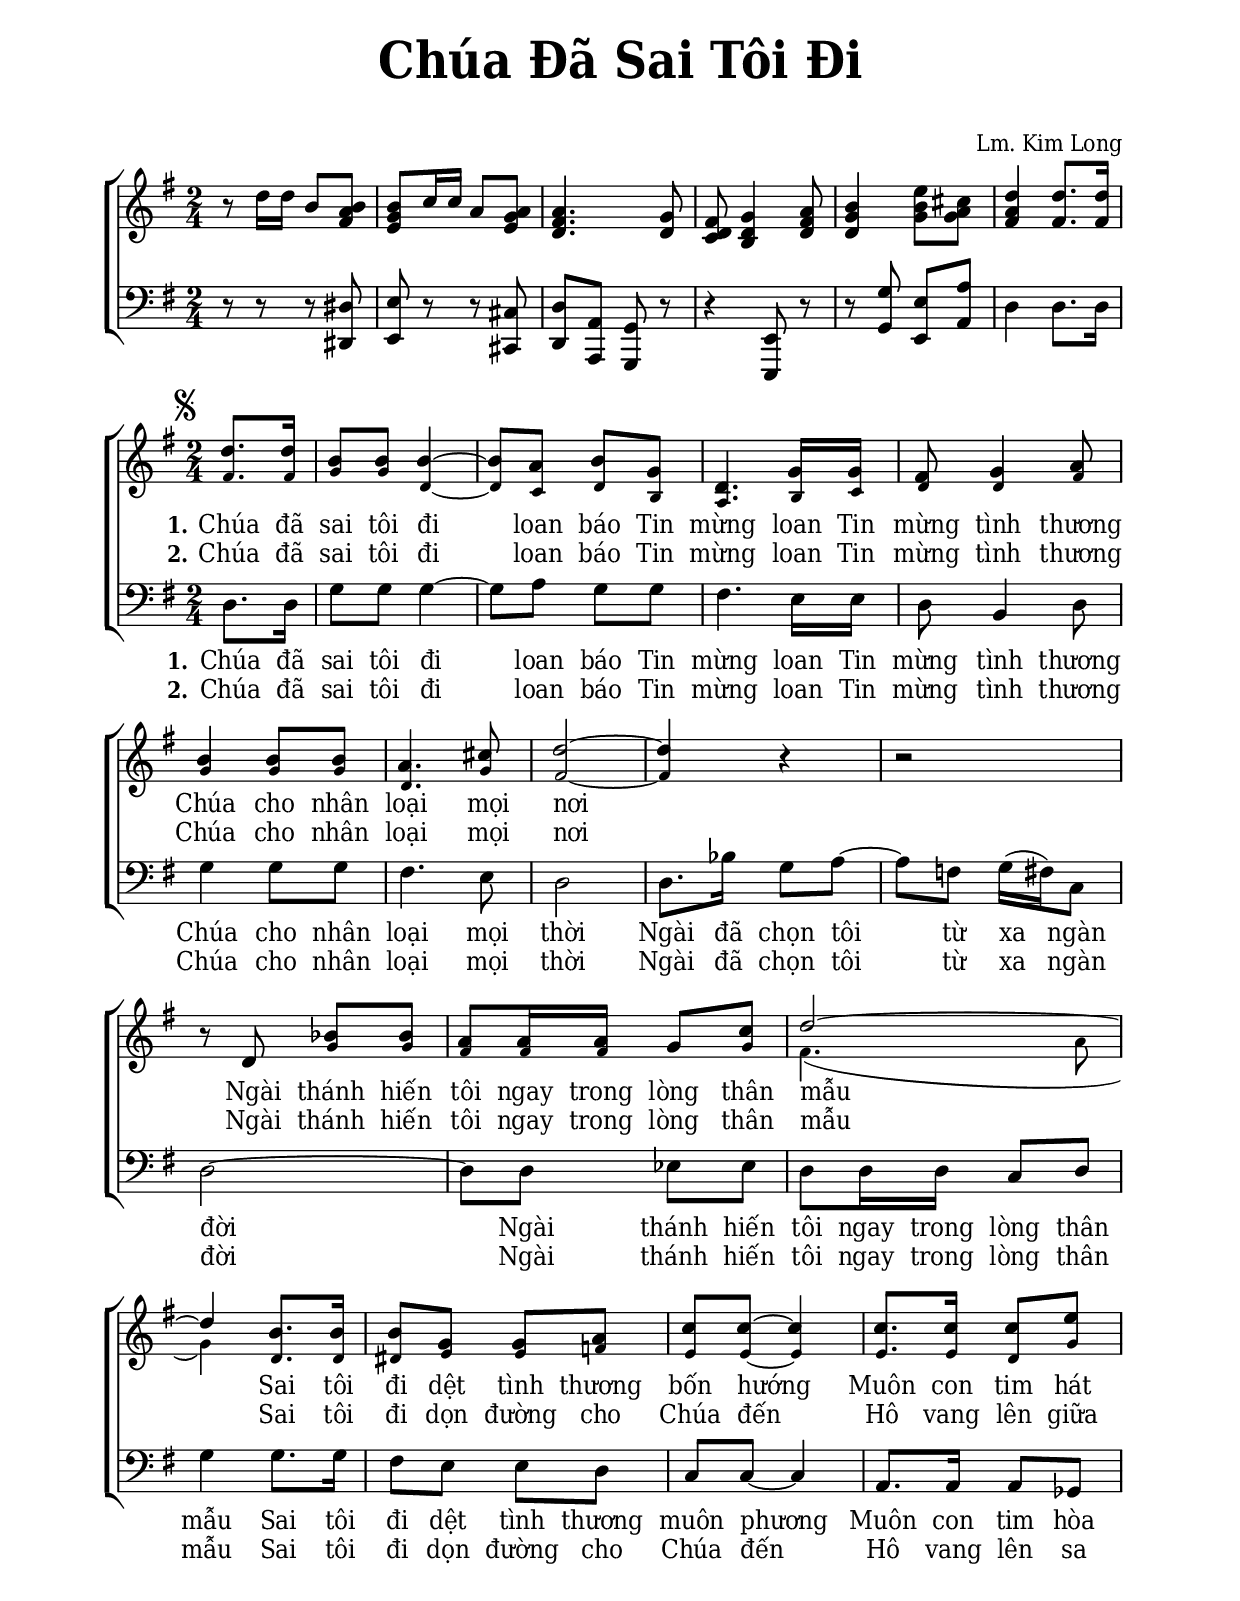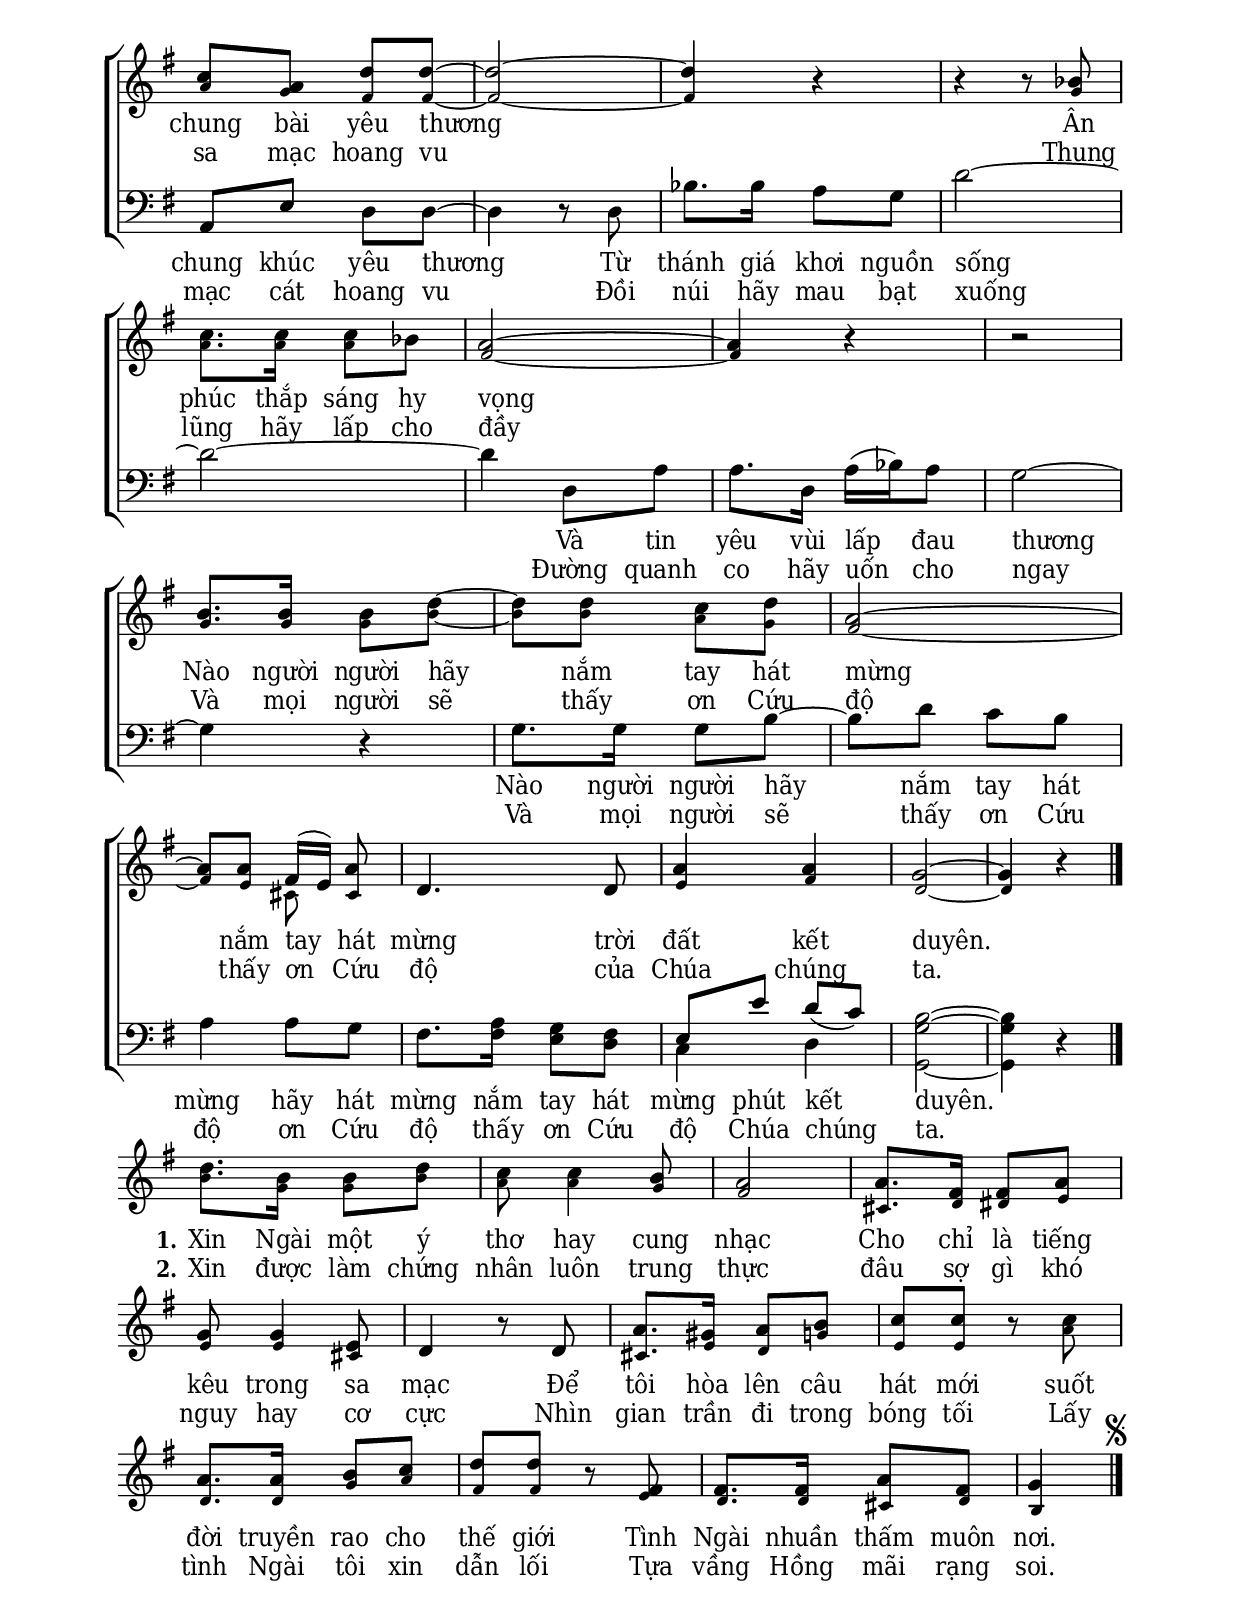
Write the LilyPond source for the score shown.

% Cài đặt chung\
\version "2.22.1"
\include "english.ly"

\header {
  title = \markup { \fontsize #3 "Chúa Đã Sai Tôi Đi" }
  composer = " "
  arranger = "Lm. Kim Long"
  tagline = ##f
}

nhacIntroSop = \relative c'' {
  r8 d16 d b8 <b a fs> |
  <b g e> c16 c a8 <a g e> |
  <a fs d>4. <g d>8 |
  <fs d c> <g d b>4 <a fs d>8 |
  <b g d>4 <e b g>8 <cs a g> |
  <d a fs>4 <d fs,>8. <d fs,>16
}

nhacIntroBas = \relative c {
  r8 r r <ds ds,> |
  <e e,> r r <cs cs,> |
  <d d,> <a a,> <g g,> r |
  r4 <e e,>8 r |
  r <g' g,> <e e,> <a a,> |
  d,4 d8. d16
}

% Nhạc phiên khúc
nhacPhienKhucSopMot = \relative c'' {
  \once \override Score.RehearsalMark.font-size = #0.1
  \mark \markup { \musicglyph #"scripts.segno" }
  \partial 4 d8. d16 |
  b8 b b4 ~ |
  b8 a b g |
  d4. g16 g |
  fs8 g4 a8 |
  b4 b8 b |
  a4. cs8 |
  d2 ~ |
  d4 r |
  r2
  r8 d, bf' bf |
  a a16 a g8 c |
  d2 ~ |
  d4 b8. b16 |
  b8 g g a |
  c c ~ c4 |
  c8. c16 c8 e |
  c a d d ~ |
  d2 ~ |
  d4 r |
  r r8 bf |
  c8. c16 c8 bf |
  a2 ~ |
  a4 r |
  r2
  b8. b16 b8 d ~ |
  d d c d |
  a2 ~ |
  a8 a fs16 (e) a8 |
  d,4. d8 |
  a'4 a |
  g2 ~ |
  g4 r \bar "|." \break
  
  d'8. b16 b8 d |
  c c4 b8 |
  a2 |
  a8. fs16 fs8 a |
  g g4 e8 |
  d4 r8 d |
  a'8. gs16 a8 b |
  c c r c |
  a8. a16 b8 c |
  d d r fs, |
  fs8. fs16 a8 fs |
  g4
  \once \override Score.RehearsalMark.font-size = #0.1
  \mark \markup { \musicglyph #"scripts.segno" }
  \bar "|."
}

nhacPhienKhucAltoMot = \relative c' {
  fs8. fs16 |
  g8 g d4 ~ |
  d8 c d b |
  a4. b16 c |
  d8 d4 fs8 |
  g4 g8 g |
  d4. g8 |
  fs2 ~ |
  fs4 r |
  r2
  r8 d g g |
  fs fs16 fs g8 g |
  fs4. (a8 |
  g4) d8. d16 |
  ds8 e e f! |
  e8 e ~ e4 |
  e8. e16 d8 g |
  a g fs fs ~ |
  fs2 ~ |
  fs4 r |
  r r8 g a8. a16 a8 bf |
  fs2 ~ |
  fs4 r |
  r2
  g8. g16 g8 b ~ |
  b b a g |
  fs2 ~ |
  fs8 e cs cs |
  d4. d8 |
  e4 fs |
  d2 ~ |
  d4 r | \break
  
  b'8. g16 g8 b |
  a a4 g8 |
  fs2 |
  cs8. d16 ds8 e |
  e e4 cs8 |
  d4 r8 d |
  cs8. e16 d8 g! |
  e e r a |
  d,8. d16 g8 a |
  fs fs r e |
  d8. d16 cs8 d |
  b4
}

nhacPhienKhucBasMot = \relative c {
  \partial 4 d8. d16 |
  g8 g g4 ~ |
  g8 a g g |
  fs4. e16 e |
  d8  b4 d8 |
  g4 g8 g |
  fs4. e8 |
  d2 |
  d8. bf'16 g8 a ~ |
  a f! g16 (fs) c8 |
  d2 ~ |
  d8 d ef ef |
  d d16 d c8 d |
  g4 g8. g16 |
  fs8 e e d |
  c c ~ c4 |
  a8. a16 a8 gf |
  a e' d d ~ |
  d4 r8 d |
  bf'8. bf16 a8 g |
  d'2 ~ |
  d2 ~ |
  d4 d,8 a' |
  a8. d,16 a' (bf) a8 |
  g2 ~ |
  g4 r |
  g8. g16 g8 b ~ |
  b d c b |
  a4 a8 g |
  fs8. <a fs>16 <g e>8 <fs d> |
  <<
    { \voiceOne e e' d _(c) }
    \new Voice { \voiceTwo c,4 d }
  >>
  \oneVoice
  <b' g g,>2 ~ |
  <b g g,>4 r
}

nhacPhienKhucSopHai = \relative c'' {
  d8. b16 b8 d |
  c c4 b8 |
  a2 |
  a8. fs16 fs8 a |
  g g4 e8 |
  d4 r8 d |
  a'8. gs16 a8 b |
  c c r c |
  a8. a16 b8 c |
  d d r fs, |
  fs8. fs16 a8 fs |
  g4
  \once \override Score.RehearsalMark.font-size = #0.1
  \mark \markup { \musicglyph #"scripts.segno" }
  \bar "|."
}

nhacPhienKhucBasHai = \relative c'' {
  b8. g16 g8 b |
  a a4 g8 |
  fs2 |
  cs8. d16 ds8 e |
  e e4 cs8 |
  d4 r8 d |
  cs8. e16 d8 g! |
  e e r a |
  d,8. d16 g8 a |
  fs fs r e |
  d8. d16 cs8 d |
  b4
}

% Lời phiên khúc
loiPhienKhucSopMot = \lyrics {
  \set stanza = "1."
  Chúa đã sai tôi đi loan báo Tin mừng
  loan Tin mừng tình thương Chúa cho nhân loại mọi nơi
  Ngài thánh hiến tôi ngay trong lòng thân mẫu
  Sai tôi đi dệt tình thương bốn hướng
  Muôn con tim hát chung bài yêu thương
  Ân phúc thắp sáng hy vọng
  Nào người người hãy nắm tay hát mừng
  nắm tay hát mừng trời đất kết duyên.
  
  \set stanza = "1."
  Xin Ngài một ý thơ hay cung nhạc
  Cho chỉ là tiếng kêu trong sa mạc
  Để tôi hòa lên câu hát mới
  suốt đời truyền rao cho thế giới
  Tình Ngài nhuần thấm muôn nơi.
}

loiPhienKhucSopHai = \lyrics {
  \set stanza = "2."
  Chúa đã sai tôi đi loan báo Tin mừng
  loan Tin mừng tình thương Chúa cho nhân loại mọi nơi
  Ngài thánh hiến tôi ngay trong lòng thân mẫu
  Sai tôi đi dọn đường cho Chúa đến
  Hô vang lên giữa sa mạc hoang vu
  Thung lũng hãy lấp cho đầy
  Và mọi người sẽ thấy ơn Cứu độ
  thấy ơn Cứu độ của Chúa chúng ta.
  
  \set stanza = "2."
  Xin được làm chứng nhân
  luôn trung thực đâu sợ gì khó nguy
  hay cơ cực
  Nhìn gian trần đi trong bóng tối
  Lấy tình Ngài tôi xin dẫn lối
  Tựa vầng Hồng mãi rạng soi.
}

loiPhienKhucBasMot = \lyrics {
  \set stanza = "1."
  Chúa đã sai tôi đi loan báo Tin mừng
  loan Tin mừng tình thương Chúa cho nhân loại mọi thời
  Ngài đã chọn tôi từ xa ngàn đời
  Ngài thánh hiến tôi ngay trong lòng thân mẫu
  Sai tôi đi dệt tình thương muôn phương
  Muôn con tim hòa chung khúc yêu thương
  Từ thánh giá khơi nguồn sống
  Và tin yêu vùi lấp đau thương
  Nào người người hãy nắm tay hát mừng
  hãy hát mừng
  nắm tay hát mừng phút kết duyên.
}

loiPhienKhucBasHai = \lyrics {
  \set stanza = "2."
  Chúa đã sai tôi đi loan báo Tin mừng
  loan Tin mừng tình thương Chúa cho nhân loại mọi thời
  Ngài đã chọn tôi từ xa ngàn đời
  Ngài thánh hiến tôi ngay trong lòng thân mẫu
  Sai tôi đi dọn đường cho Chúa đến
  Hô vang lên sa mạc cát hoang vu
  Đồi núi hãy mau bạt xuống
  Đường quanh co hãy uốn cho ngay
  Và mọi người sẽ thấy ơn Cứu độ
  ơn Cứu độ
  thấy ơn Cứu độ Chúa chúng ta.
}

% Dàn trang
\paper {
  #(set-paper-size "a4")
  top-margin = 15\mm
  bottom-margin = 20\mm
  left-margin = 20\mm
  right-margin = 20\mm
  indent = #0
  #(define fonts
	 (make-pango-font-tree "Deja Vu Serif Condensed"
	 		       "Deja Vu Serif Condensed"
			       "Deja Vu Serif Condensed"
			       (/ 20 20)))
  print-page-number = ##f
  system-system-spacing = #'((basic-distance . 13)
                             (minimum-distance . 13)
                             (padding . 2))
  score-system-spacing = #'((basic-distance . 13)
                             (minimum-distance . 13)
                             (padding . 2))
  page-count = 2
}

TongNhip = {
  \key g \major \time 2/4
  \set Timing.beamExceptions = #'()
  \set Timing.baseMoment = #(ly:make-moment 1/4)
}

% Đổi kích thước nốt cho bè phụ
notBePhu =
#(define-music-function (font-size music) (number? ly:music?)
   (for-some-music
     (lambda (m)
       (if (music-is-of-type? m 'rhythmic-event)
           (begin
             (set! (ly:music-property m 'tweaks)
                   (cons `(font-size . ,font-size)
                         (ly:music-property m 'tweaks)))
             #t)
           #f))
     music)
   music)

\score {
  \new ChoirStaff <<
    \new Staff<<
     \new Voice = "beSop" {
       \clef treble \TongNhip \nhacIntroSop
     }
     >>
    \new Staff <<
      \new Voice = "beBass" {
        \clef bass \TongNhip \nhacIntroBas
      }
    >>
  >>
  \layout {
    %\override Score.BarNumber.break-visibility = ##(#f #f #f)
  }
}

\score {
  \new ChoirStaff <<
    \new Staff = diepKhuc \with {
        \consists "Merge_rests_engraver"
        printPartCombineTexts = ##f
      }
      <<
     \new Voice = "beSop" { \TongNhip \partCombine 
          \nhacPhienKhucSopMot
          \notBePhu -2 { \nhacPhienKhucAltoMot } }
        \new NullVoice = nhacThamChieuPhienKhucSopMot \nhacPhienKhucSopMot
        \new Lyrics \lyricsto nhacThamChieuPhienKhucSopMot \loiPhienKhucSopMot
        \new Lyrics \lyricsto nhacThamChieuPhienKhucSopMot \loiPhienKhucSopHai
      >>
    \new Staff <<
      \new Voice = "beBass" {
        \clef bass \TongNhip \nhacPhienKhucBasMot
      }
      \new Lyrics \lyricsto beBass \loiPhienKhucBasMot
      \new Lyrics \lyricsto beBass \loiPhienKhucBasHai
    >>
  >>
  \layout {
    \override Lyrics.LyricSpace.minimum-distance = #1.5
    \override Score.BarNumber.break-visibility = ##(#f #f #f)
    \override Staff.VerticalAxisGroup.staff-staff-spacing =
        #'((basic-distance . 8)
	   (minimum-distance . 8)
	   (padding . 1))
    \context {
      \Staff \RemoveEmptyStaves
      \override VerticalAxisGroup.remove-first = ##t
    }
  }
}
